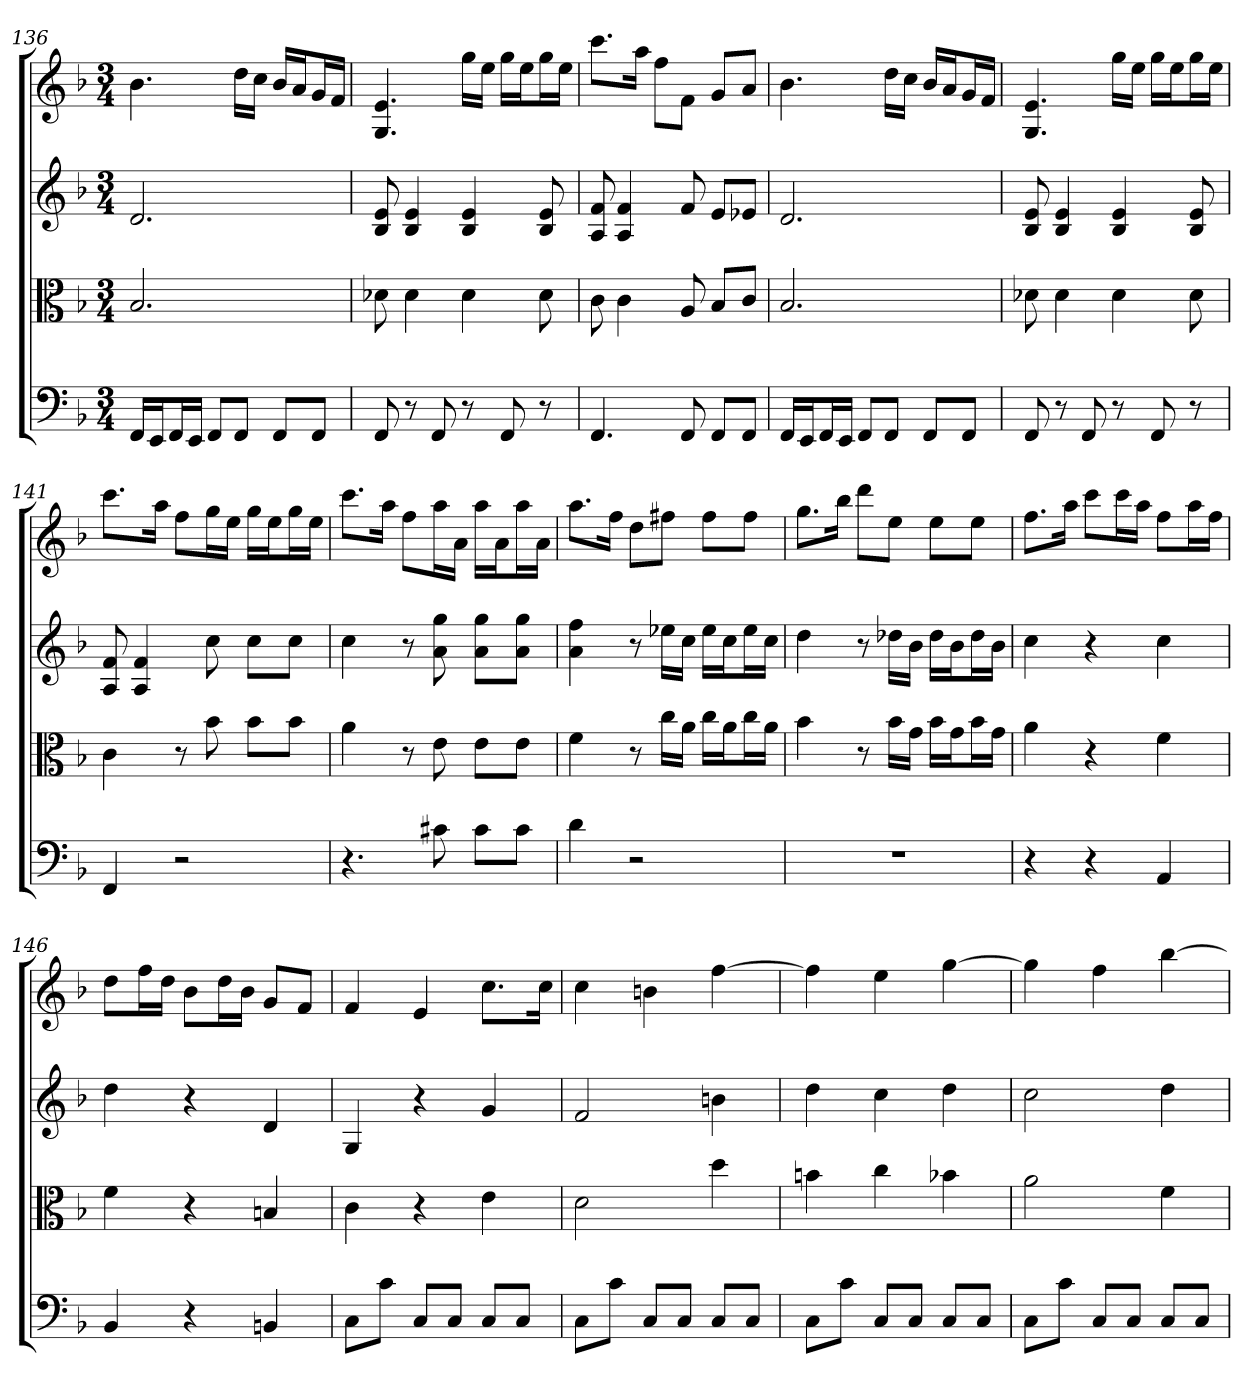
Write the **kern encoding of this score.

**kern	**kern	**kern	**kern
*part4	*part3	*part2	*part1
*staff4	*staff3	*staff2	*staff1
*clefF4	*clefC3	*	*
*k[b-]	*k[b-]	*k[b-]	*k[b-]
*F:	*F:	*F:	*F:
*M3/4	*M3/4	*M3/4	*M3/4
=136	=136	=136	=136
16FF/LL	2.B-	2.d	4.b-
16EE/J	.	.	.
16FF/L	.	.	.
16EE/JJ	.	.	.
8FF/L	.	.	.
8FF/J	.	.	16ddLL
.	.	.	16ccJJ
8FF/L	.	.	16b-LL
.	.	.	16aJ
8FF/J	.	.	16gL
.	.	.	16fJJ
=137	=137	=137	=137
8FF	8d-X	8B- 8e	4.G 4.e
8r	4d-	4B- 4e	.
8FF	.	.	.
8r	4d-	4B- 4e	16ggLL
.	.	.	16eeJJ
8FF	.	.	16ggLL
.	.	.	16eeJ
8r	8d-	8B- 8e	16ggL
.	.	.	16eeJJ
=138	=138	=138	=138
4.FF	8c	8A 8f	8.cccL
.	4c	4A 4f	.
.	.	.	16aaJk
.	.	.	8ffL
8FF	8A	8f	8fJ
8FF/L	8B-/L	8eL	8gL
8FF/J	8c/J	8e-XJ	8aJ
=139	=139	=139	=139
16FF/LL	2.B-	2.d	4.b-
16EE/J	.	.	.
16FF/L	.	.	.
16EE/JJ	.	.	.
8FF/L	.	.	.
8FF/J	.	.	16ddLL
.	.	.	16ccJJ
8FF/L	.	.	16b-LL
.	.	.	16aJ
8FF/J	.	.	16gL
.	.	.	16fJJ
=140	=140	=140	=140
8FF	8d-X	8B- 8e	4.G 4.e
8r	4d-	4B- 4e	.
8FF	.	.	.
8r	4d-	4B- 4e	16ggLL
.	.	.	16eeJJ
8FF	.	.	16ggLL
.	.	.	16eeJ
8r	8d-	8B- 8e	16ggL
.	.	.	16eeJJ
=141	=141	=141	=141
4FF	4c	8A 8f	8.cccL
.	.	4A 4f	.
.	.	.	16aaJk
2r	8r	.	8ffL
.	8b-	8cc	16ggL
.	.	.	16eeJJ
.	8b-\L	8ccL	16ggLL
.	.	.	16eeJ
.	8b-\J	8ccJ	16ggL
.	.	.	16eeJJ
=142	=142	=142	=142
4.r	4a	4cc	8.cccL
.	.	.	16aaJk
.	8r	8r	8ffL
8c#X	8e	8a 8gg	16aaL
.	.	.	16aJJ
8c#\L	8e\L	8a 8ggL	16aaLL
.	.	.	16aJ
8c#\J	8e\J	8a 8ggJ	16aaL
.	.	.	16aJJ
=143	=143	=143	=143
4d	4f	4a 4ff	8.aaL
.	.	.	16ffJk
2r	8r	8r	8ddL
.	16cc\LL	16ee-XLL	8ff#XJ
.	16a\JJ	16ccJJ	.
.	16cc\LL	16ee-LL	8ff#L
.	16a\J	16ccJ	.
.	16cc\L	16ee-L	8ff#J
.	16a\JJ	16ccJJ	.
=144	=144	=144	=144
2.r	4b-	4dd	8.ggL
.	.	.	16bb-Jk
.	8r	8r	8dddL
.	16b-\LL	16dd-XLL	8eeJ
.	16g\JJ	16b-JJ	.
.	16b-\LL	16dd-LL	8eeL
.	16g\J	16b-J	.
.	16b-\L	16dd-L	8eeJ
.	16g\JJ	16b-JJ	.
=145	=145	=145	=145
4r	4a	4cc	8.ffL
.	.	.	16aaJk
4r	4r	4r	8cccL
.	.	.	16cccL
.	.	.	16aaJJ
4AA	4f	4cc	8ffL
.	.	.	16aaL
.	.	.	16ffJJ
=146	=146	=146	=146
4BB-	4f	4dd	8ddL
.	.	.	16ffL
.	.	.	16ddJJ
4r	4r	4r	8b-L
.	.	.	16ddL
.	.	.	16b-JJ
4BBn	4Bn	4d	8gL
.	.	.	8fJ
=147	=147	=147	=147
8C\L	4c	4G	4f
8c\J	.	.	.
8C/L	4r	4r	4e
8C/J	.	.	.
8C/L	4e	4g	8.ccL
8C/J	.	.	.
.	.	.	16ccJk
=148	=148	=148	=148
8C\L	2d	2f	4cc
8c\J	.	.	.
8C/L	.	.	4bn
8C/J	.	.	.
8C/L	4dd	4bn	[4ff
8C/J	.	.	.
=149	=149	=149	=149
8C\L	4bn	4dd	4ff]
8c\J	.	.	.
8C/L	4cc	4cc	4ee
8C/J	.	.	.
8C/L	4b-X	4dd	[4gg
8C/J	.	.	.
=150	=150	=150	=150
8C\L	2a	2cc	4gg]
8c\J	.	.	.
8C/L	.	.	4ff
8C/J	.	.	.
8C/L	4f	4dd	[4bb-
8C/J	.	.	.
=	=	=	=
*-	*-	*-	*-
